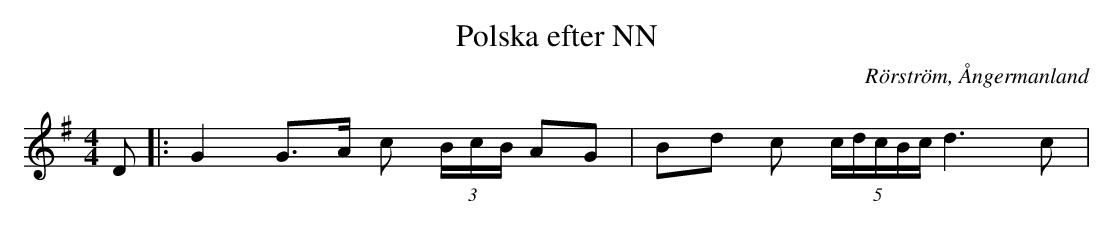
X:1
T:Polska efter NN
O:Rörström, Ångermanland
M:4/4
L:1/16
K:G
D2|:G4 G3A c2 (3BcB A2G2 | B2d2 c2 (5cdcBc d6 c2 |
